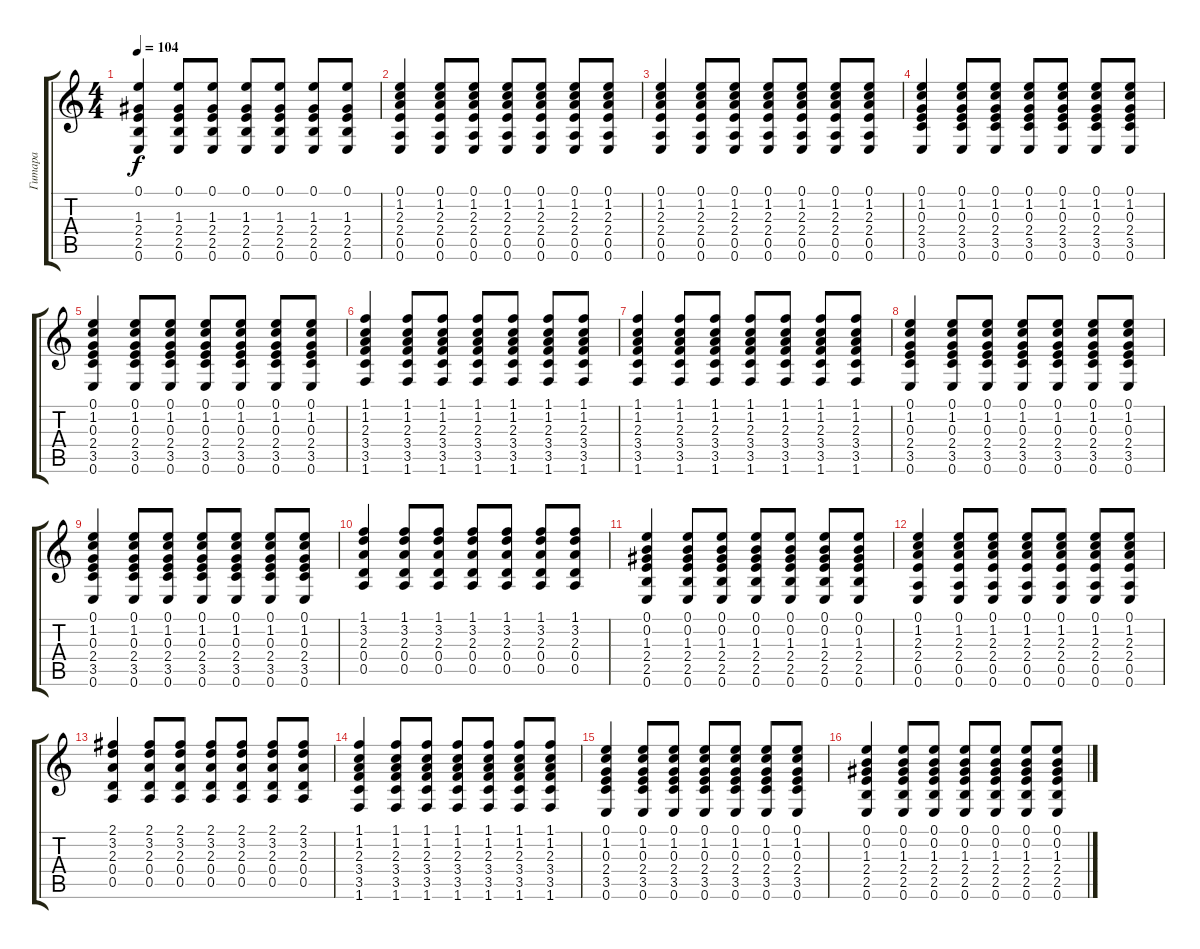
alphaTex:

\track ("Гитара" "Гитара") {instrument acousticguitarsteel}
\staff {score tabs}
\tuning (E4 B3 G3 D3 A2 E2) {hide}
\ts (4 4)
\tempo 104
\clef g2
\ks c
(0.1 1.3 2.4 2.5 0.6).4{dy f} (0.1 1.3 2.4 2.5 0.6).8 (0.1 1.3 2.4 2.5 0.6).8 (0.1 1.3 2.4 2.5 0.6).8 (0.1 1.3 2.4 2.5 0.6).8 (0.1 1.3 2.4 2.5 0.6).8 (0.1 1.3 2.4 2.5 0.6).8 |
(0.1 1.2 2.3 2.4 0.5 0.6).4 (0.1 1.2 2.3 2.4 0.5 0.6).8 (0.1 1.2 2.3 2.4 0.5 0.6).8 (0.1 1.2 2.3 2.4 0.5 0.6).8 (0.1 1.2 2.3 2.4 0.5 0.6).8 (0.1 1.2 2.3 2.4 0.5 0.6).8 (0.1 1.2 2.3 2.4 0.5 0.6).8 |
(0.1 1.2 2.3 2.4 0.5 0.6).4 (0.1 1.2 2.3 2.4 0.5 0.6).8 (0.1 1.2 2.3 2.4 0.5 0.6).8 (0.1 1.2 2.3 2.4 0.5 0.6).8 (0.1 1.2 2.3 2.4 0.5 0.6).8 (0.1 1.2 2.3 2.4 0.5 0.6).8 (0.1 1.2 2.3 2.4 0.5 0.6).8 |
(0.1 1.2 0.3 2.4 3.5 0.6).4 (0.1 1.2 0.3 2.4 3.5 0.6).8 (0.1 1.2 0.3 2.4 3.5 0.6).8 (0.1 1.2 0.3 2.4 3.5 0.6).8 (0.1 1.2 0.3 2.4 3.5 0.6).8 (0.1 1.2 0.3 2.4 3.5 0.6).8 (0.1 1.2 0.3 2.4 3.5 0.6).8 |
(0.1 1.2 0.3 2.4 3.5 0.6).4 (0.1 1.2 0.3 2.4 3.5 0.6).8 (0.1 1.2 0.3 2.4 3.5 0.6).8 (0.1 1.2 0.3 2.4 3.5 0.6).8 (0.1 1.2 0.3 2.4 3.5 0.6).8 (0.1 1.2 0.3 2.4 3.5 0.6).8 (0.1 1.2 0.3 2.4 3.5 0.6).8 |
(1.1 1.2 2.3 3.4 3.5 1.6).4 (1.1 1.2 2.3 3.4 3.5 1.6).8 (1.1 1.2 2.3 3.4 3.5 1.6).8 (1.1 1.2 2.3 3.4 3.5 1.6).8 (1.1 1.2 2.3 3.4 3.5 1.6).8 (1.1 1.2 2.3 3.4 3.5 1.6).8 (1.1 1.2 2.3 3.4 3.5 1.6).8 |
(1.1 1.2 2.3 3.4 3.5 1.6).4 (1.1 1.2 2.3 3.4 3.5 1.6).8 (1.1 1.2 2.3 3.4 3.5 1.6).8 (1.1 1.2 2.3 3.4 3.5 1.6).8 (1.1 1.2 2.3 3.4 3.5 1.6).8 (1.1 1.2 2.3 3.4 3.5 1.6).8 (1.1 1.2 2.3 3.4 3.5 1.6).8 |
(0.1 1.2 0.3 2.4 3.5 0.6).4 (0.1 1.2 0.3 2.4 3.5 0.6).8 (0.1 1.2 0.3 2.4 3.5 0.6).8 (0.1 1.2 0.3 2.4 3.5 0.6).8 (0.1 1.2 0.3 2.4 3.5 0.6).8 (0.1 1.2 0.3 2.4 3.5 0.6).8 (0.1 1.2 0.3 2.4 3.5 0.6).8 |
(0.1 1.2 0.3 2.4 3.5 0.6).4 (0.1 1.2 0.3 2.4 3.5 0.6).8 (0.1 1.2 0.3 2.4 3.5 0.6).8 (0.1 1.2 0.3 2.4 3.5 0.6).8 (0.1 1.2 0.3 2.4 3.5 0.6).8 (0.1 1.2 0.3 2.4 3.5 0.6).8 (0.1 1.2 0.3 2.4 3.5 0.6).8 |
(1.1 3.2 2.3 0.4 0.5).4 (1.1 3.2 2.3 0.4 0.5).8 (1.1 3.2 2.3 0.4 0.5).8 (1.1 3.2 2.3 0.4 0.5).8 (1.1 3.2 2.3 0.4 0.5).8 (1.1 3.2 2.3 0.4 0.5).8 (1.1 3.2 2.3 0.4 0.5).8 |
(0.1 0.2 1.3 2.4 2.5 0.6).4 (0.1 0.2 1.3 2.4 2.5 0.6).8 (0.1 0.2 1.3 2.4 2.5 0.6).8 (0.1 0.2 1.3 2.4 2.5 0.6).8 (0.1 0.2 1.3 2.4 2.5 0.6).8 (0.1 0.2 1.3 2.4 2.5 0.6).8 (0.1 0.2 1.3 2.4 2.5 0.6).8 |
(0.1 1.2 2.3 2.4 0.5 0.6).4 (0.1 1.2 2.3 2.4 0.5 0.6).8 (0.1 1.2 2.3 2.4 0.5 0.6).8 (0.1 1.2 2.3 2.4 0.5 0.6).8 (0.1 1.2 2.3 2.4 0.5 0.6).8 (0.1 1.2 2.3 2.4 0.5 0.6).8 (0.1 1.2 2.3 2.4 0.5 0.6).8 |
(2.1 3.2 2.3 0.4 0.5).4 (2.1 3.2 2.3 0.4 0.5).8 (2.1 3.2 2.3 0.4 0.5).8 (2.1 3.2 2.3 0.4 0.5).8 (2.1 3.2 2.3 0.4 0.5).8 (2.1 3.2 2.3 0.4 0.5).8 (2.1 3.2 2.3 0.4 0.5).8 |
(1.1 1.2 2.3 3.4 3.5 1.6).4 (1.1 1.2 2.3 3.4 3.5 1.6).8 (1.1 1.2 2.3 3.4 3.5 1.6).8 (1.1 1.2 2.3 3.4 3.5 1.6).8 (1.1 1.2 2.3 3.4 3.5 1.6).8 (1.1 1.2 2.3 3.4 3.5 1.6).8 (1.1 1.2 2.3 3.4 3.5 1.6).8 |
(0.1 1.2 0.3 2.4 3.5 0.6).4 (0.1 1.2 0.3 2.4 3.5 0.6).8 (0.1 1.2 0.3 2.4 3.5 0.6).8 (0.1 1.2 0.3 2.4 3.5 0.6).8 (0.1 1.2 0.3 2.4 3.5 0.6).8 (0.1 1.2 0.3 2.4 3.5 0.6).8 (0.1 1.2 0.3 2.4 3.5 0.6).8 |
(0.1 0.2 1.3 2.4 2.5 0.6).4 (0.1 0.2 1.3 2.4 2.5 0.6).8 (0.1 0.2 1.3 2.4 2.5 0.6).8 (0.1 0.2 1.3 2.4 2.5 0.6).8 (0.1 0.2 1.3 2.4 2.5 0.6).8 (0.1 0.2 1.3 2.4 2.5 0.6).8 (0.1 0.2 1.3 2.4 2.5 0.6).8
